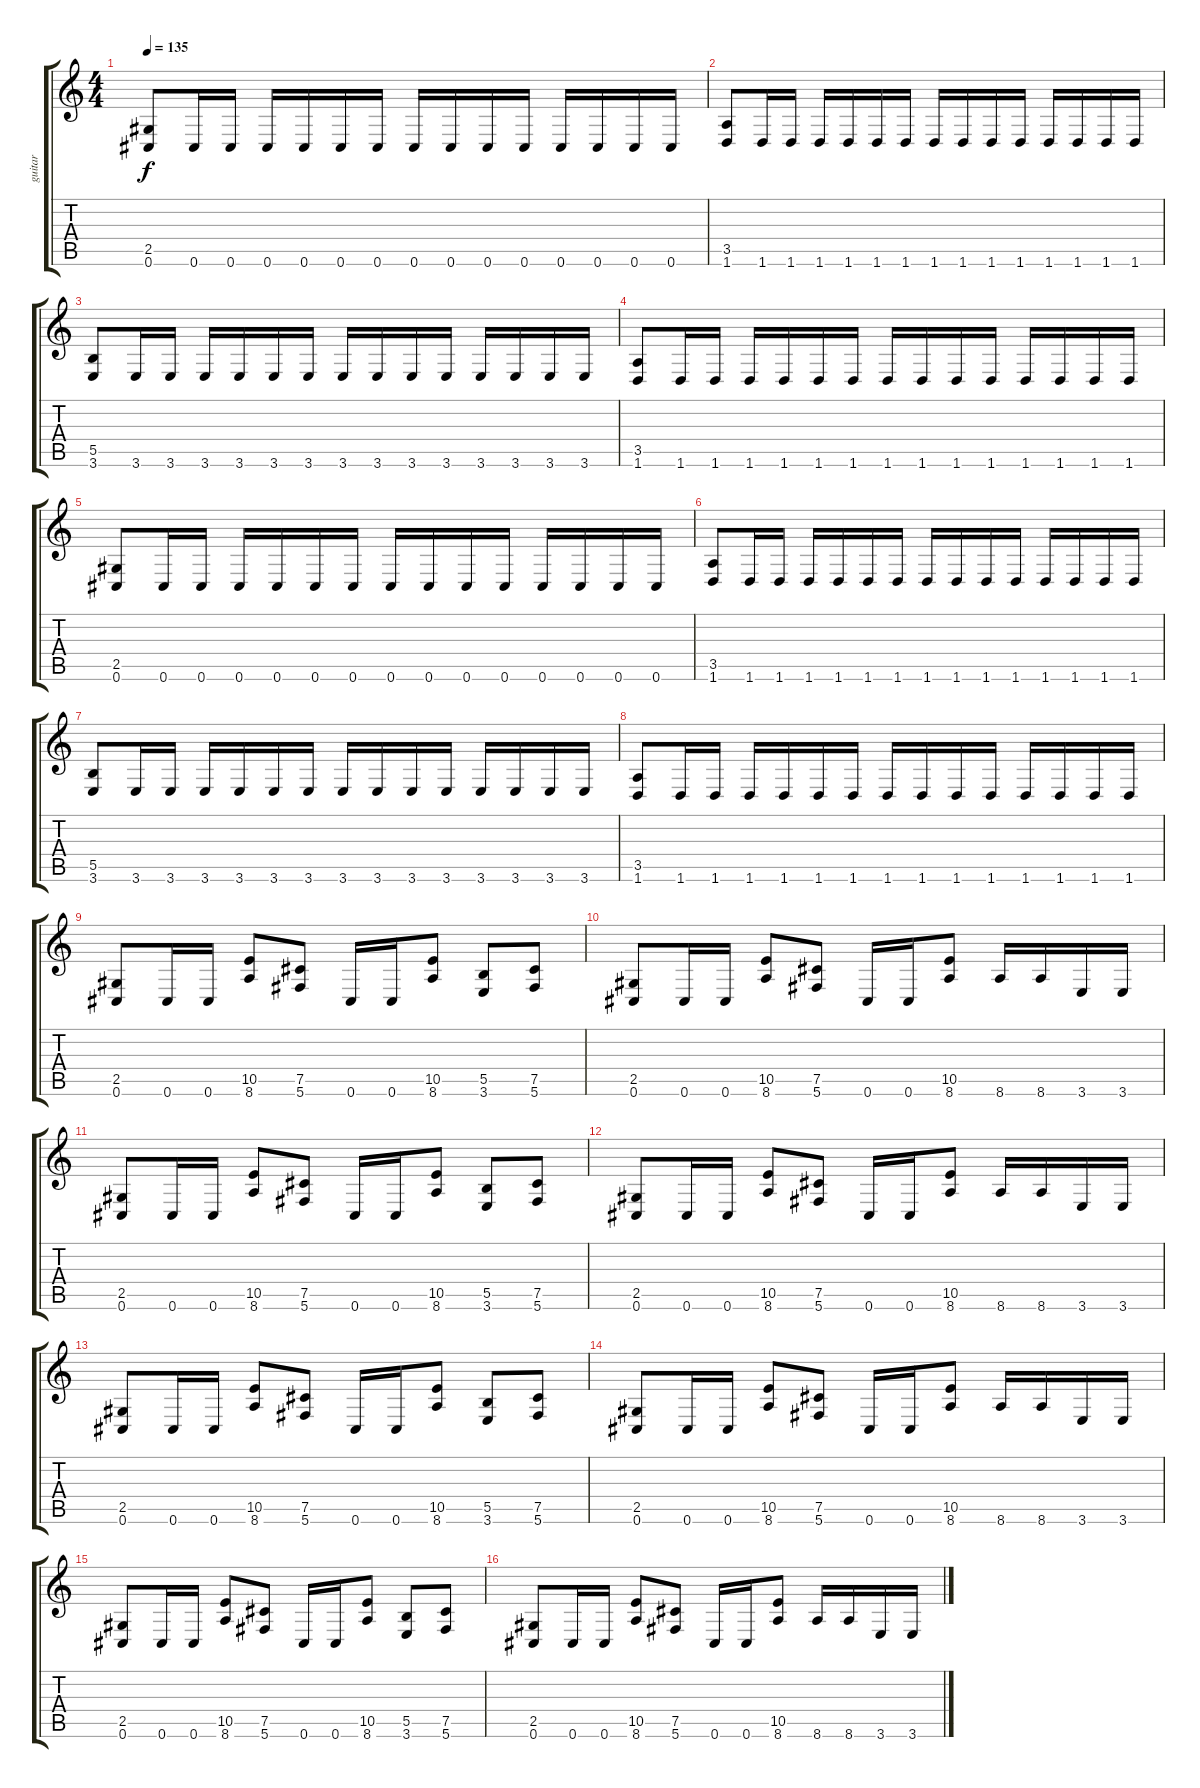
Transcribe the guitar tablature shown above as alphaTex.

\track ("guitar" "guitar") {instrument distortionguitar}
\staff {score tabs}
\tuning (Db4 Ab3 E3 B2 Gb2 Db2) {hide}
\ts (4 4)
\tempo 135
\clef g2
\ks c
(2.5 0.6).8{dy f} 0.6.16 0.6.16 0.6.16 0.6.16 0.6.16 0.6.16 0.6.16 0.6.16 0.6.16 0.6.16 0.6.16 0.6.16 0.6.16 0.6.16 |
(3.5 1.6).8 1.6.16 1.6.16 1.6.16 1.6.16 1.6.16 1.6.16 1.6.16 1.6.16 1.6.16 1.6.16 1.6.16 1.6.16 1.6.16 1.6.16 |
(5.5 3.6).8 3.6.16 3.6.16 3.6.16 3.6.16 3.6.16 3.6.16 3.6.16 3.6.16 3.6.16 3.6.16 3.6.16 3.6.16 3.6.16 3.6.16 |
(3.5 1.6).8 1.6.16 1.6.16 1.6.16 1.6.16 1.6.16 1.6.16 1.6.16 1.6.16 1.6.16 1.6.16 1.6.16 1.6.16 1.6.16 1.6.16 |
(2.5 0.6).8 0.6.16 0.6.16 0.6.16 0.6.16 0.6.16 0.6.16 0.6.16 0.6.16 0.6.16 0.6.16 0.6.16 0.6.16 0.6.16 0.6.16 |
(3.5 1.6).8 1.6.16 1.6.16 1.6.16 1.6.16 1.6.16 1.6.16 1.6.16 1.6.16 1.6.16 1.6.16 1.6.16 1.6.16 1.6.16 1.6.16 |
(5.5 3.6).8 3.6.16 3.6.16 3.6.16 3.6.16 3.6.16 3.6.16 3.6.16 3.6.16 3.6.16 3.6.16 3.6.16 3.6.16 3.6.16 3.6.16 |
(3.5 1.6).8 1.6.16 1.6.16 1.6.16 1.6.16 1.6.16 1.6.16 1.6.16 1.6.16 1.6.16 1.6.16 1.6.16 1.6.16 1.6.16 1.6.16 |
(2.5 0.6).8 0.6.16 0.6.16 (10.5 8.6).8 (7.5 5.6).8 0.6.16 0.6.16 (10.5 8.6).8 (5.5 3.6).8 (7.5 5.6).8 |
(2.5 0.6).8 0.6.16 0.6.16 (10.5 8.6).8 (7.5 5.6).8 0.6.16 0.6.16 (10.5 8.6).8 8.6.16 8.6.16 3.6.16 3.6.16 |
(2.5 0.6).8 0.6.16 0.6.16 (10.5 8.6).8 (7.5 5.6).8 0.6.16 0.6.16 (10.5 8.6).8 (5.5 3.6).8 (7.5 5.6).8 |
(2.5 0.6).8 0.6.16 0.6.16 (10.5 8.6).8 (7.5 5.6).8 0.6.16 0.6.16 (10.5 8.6).8 8.6.16 8.6.16 3.6.16 3.6.16 |
(2.5 0.6).8 0.6.16 0.6.16 (10.5 8.6).8 (7.5 5.6).8 0.6.16 0.6.16 (10.5 8.6).8 (5.5 3.6).8 (7.5 5.6).8 |
(2.5 0.6).8 0.6.16 0.6.16 (10.5 8.6).8 (7.5 5.6).8 0.6.16 0.6.16 (10.5 8.6).8 8.6.16 8.6.16 3.6.16 3.6.16 |
(2.5 0.6).8 0.6.16 0.6.16 (10.5 8.6).8 (7.5 5.6).8 0.6.16 0.6.16 (10.5 8.6).8 (5.5 3.6).8 (7.5 5.6).8 |
(2.5 0.6).8 0.6.16 0.6.16 (10.5 8.6).8 (7.5 5.6).8 0.6.16 0.6.16 (10.5 8.6).8 8.6.16 8.6.16 3.6.16 3.6.16
